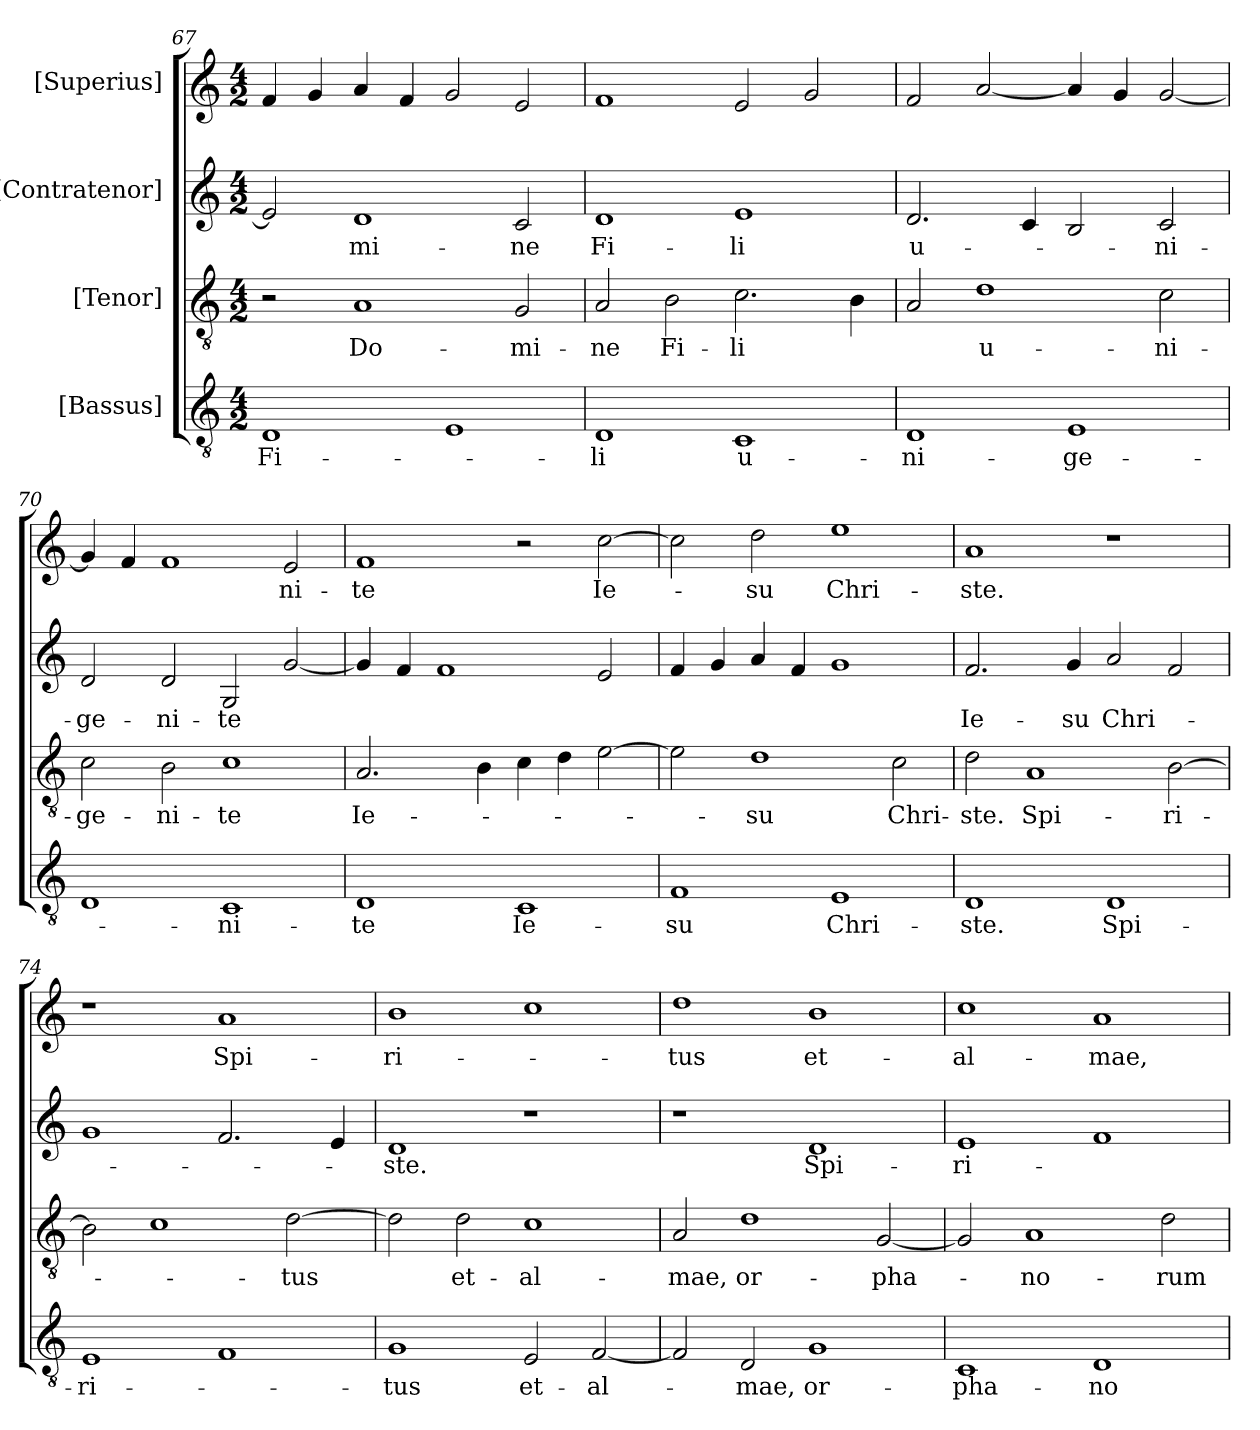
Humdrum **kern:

**kern	**text	**kern	**text	**kern	**text	**kern	**text
*part4	*part4	*part3	*part3	*part2	*part2	*part1	*part1
*staff4	*staff4	*staff3	*staff3	*staff2	*staff2	*staff1	*staff1
*I"[Bassus]	*	*I"[Tenor]	*	*I"[Contratenor]	*	*I"[Superius]	*
*clefGv2	*	*clefGv2	*	*clefG2	*	*clefG2	*
*k[]	*	*k[]	*	*k[]	*	*k[]	*
*M4/2	*	*M4/2	*	*M4/2	*	*M4/2	*
=67	=67	=67	=67	=67	=67	=67	=67
1D/	Fi-	2r	.	2e/]	.	4f/	.
.	.	.	.	.	.	4g/	.
.	.	1A/	Do-	1d/	-mi-	4a/	.
.	.	.	.	.	.	4f/	.
1E/	.	.	.	.	.	2g/	.
.	.	2G/	-mi-	2c/	-ne	2e/	.
=68	=68	=68	=68	=68	=68	=68	=68
1D/	-li	2A/	-ne	1d/	Fi-	1f/	.
.	.	2B\	Fi-	.	.	.	.
1C/	u-	2.c\	-li	1e/	-li	2e/	.
.	.	.	.	.	.	2g/	.
.	.	4B\	.	.	.	.	.
=69	=69	=69	=69	=69	=69	=69	=69
1D/	-ni-	2A/	.	2.d/	u-	2f/	.
.	.	1d\	u-	.	.	[2a/	.
.	.	.	.	4c/	.	.	.
1E/	-ge-	.	.	2B/	.	4a/]	.
.	.	.	.	.	.	4g/	.
.	.	2c\	-ni-	2c/	-ni-	[2g/	.
=70	=70	=70	=70	=70	=70	=70	=70
1D/	.	2c\	-ge-	2d/	-ge-	4g/]	.
.	.	.	.	.	.	4f/	.
.	.	2B\	-ni-	2d/	-ni-	1f/	.
1C/	-ni-	1c\	-te	2G/	-te	.	.
.	.	.	.	[2g/	.	2e/	-ni-
=71	=71	=71	=71	=71	=71	=71	=71
1D/	-te	2.A/	Ie-	4g/]	.	1f/	-te
.	.	.	.	4f/	.	.	.
.	.	.	.	1f/	.	.	.
.	.	4B\	.	.	.	.	.
1C/	Ie-	4c\	.	.	.	2r	.
.	.	4d\	.	.	.	.	.
.	.	[2e\	.	2e/	.	[2cc\	Ie-
=72	=72	=72	=72	=72	=72	=72	=72
1F/	-su	2e\]	.	4f/	.	2cc\]	.
.	.	.	.	4g/	.	.	.
.	.	1d\	-su	4a/	.	2dd\	-su
.	.	.	.	4f/	.	.	.
1E/	Chri-	.	.	1g/	.	1ee\	Chri-
.	.	2c\	Chri-	.	.	.	.
=73	=73	=73	=73	=73	=73	=73	=73
1D/	-ste.	2d\	-ste.	2.f/	Ie-	1a/	-ste.
.	.	1A/	Spi-	.	.	.	.
.	.	.	.	4g/	-su	.	.
1D/	Spi-	.	.	2a/	Chri-	1r	.
.	.	[2B\	-ri-	2f/	.	.	.
=74	=74	=74	=74	=74	=74	=74	=74
1E/	-ri-	2B\]	.	1g/	.	1r	.
.	.	1c\	.	.	.	.	.
1F/	.	.	.	2.f/	.	1a/	Spi-
.	.	[2d\	-tus	.	.	.	.
.	.	.	.	4e/	.	.	.
=75	=75	=75	=75	=75	=75	=75	=75
1G/	-tus	2d\]	.	1d/	-ste.	1b\	-ri-
.	.	2d\	et-	.	.	.	.
2E/	et-	1c\	al-	1r	.	1cc\	.
[2F/	al-	.	.	.	.	.	.
=76	=76	=76	=76	=76	=76	=76	=76
2F/]	.	2A/	-mae,	1r	.	1dd\	-tus
2D/	-mae,	1d\	or-	.	.	.	.
1G/	or-	.	.	1d/	Spi-	1b\	et-
.	.	[2G/	-pha-	.	.	.	.
=77	=77	=77	=77	=77	=77	=77	=77
1C/	-pha-	2G/]	.	1e/	-ri-	1cc\	al-
.	.	1A/	-no-	.	.	.	.
1D/	-no-	.	.	1f/	.	1a/	-mae,
.	.	2d\	-rum	.	.	.	.
=	=	=	=	=	=	=	=
*-	*-	*-	*-	*-	*-	*-	*-
